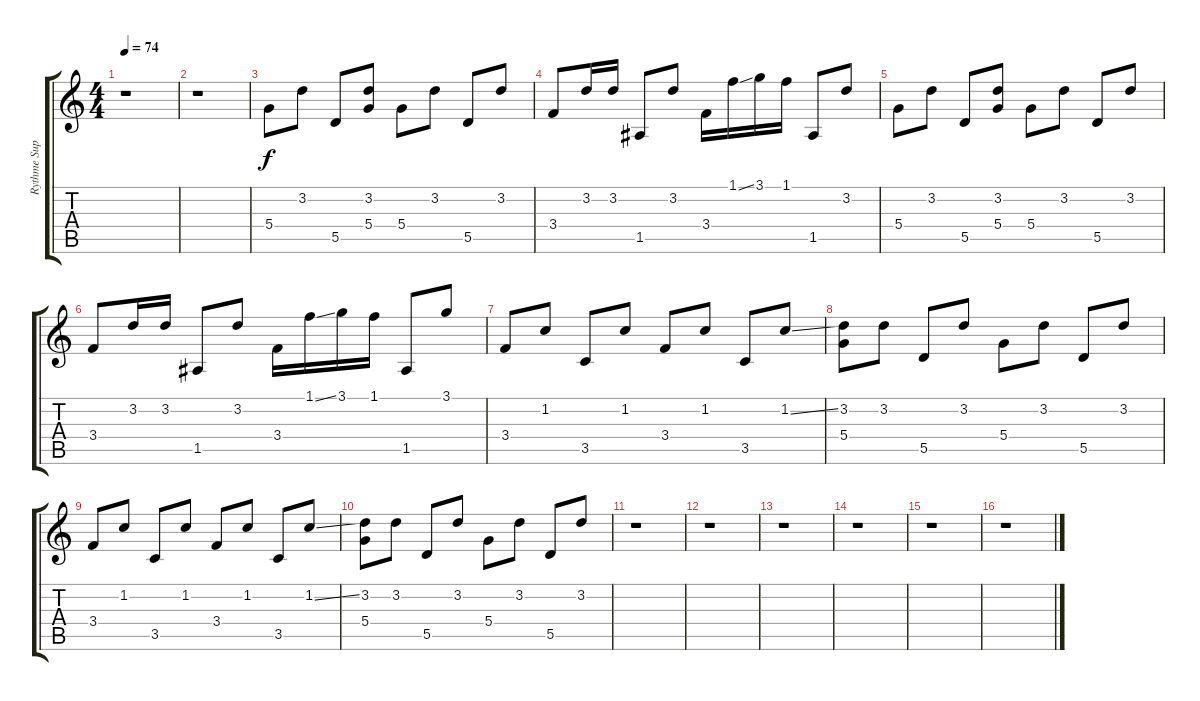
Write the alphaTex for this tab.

\track ("Rythme Supplement" "Rythme Sup") {instrument acousticguitarsteel}
\staff {score tabs}
\tuning (E4 B3 G3 D3 A2 E2) {hide}
\ts (4 4)
\tempo 74
\clef g2
\ks c
r.1{dy f} |
r.1 |
5.4.8 3.2.8 5.5.8 (3.2 5.4).8 5.4.8 3.2.8 5.5.8 3.2.8 |
3.4.8 3.2.16 3.2.16 1.5.8 3.2.8 3.4.16 1.1{ss}.16 3.1.16 1.1.16 1.5.8 3.2.8 |
5.4.8 3.2.8 5.5.8 (3.2 5.4).8 5.4.8 3.2.8 5.5.8 3.2.8 |
3.4.8 3.2.16 3.2.16 1.5.8 3.2.8 3.4.16 1.1{ss}.16 3.1.16 1.1.16 1.5.8 3.1.8 |
3.4.8 1.2.8 3.5.8 1.2.8 3.4.8 1.2.8 3.5.8 1.2{ss}.8 |
(3.2 5.4).8 3.2.8 5.5.8 3.2.8 5.4.8 3.2.8 5.5.8 3.2.8 |
3.4.8 1.2.8 3.5.8 1.2.8 3.4.8 1.2.8 3.5.8 1.2{ss}.8 |
(3.2 5.4).8 3.2.8 5.5.8 3.2.8 5.4.8 3.2.8 5.5.8 3.2.8 |
r.1 |
r.1 |
r.1 |
r.1 |
r.1 |
r.1
